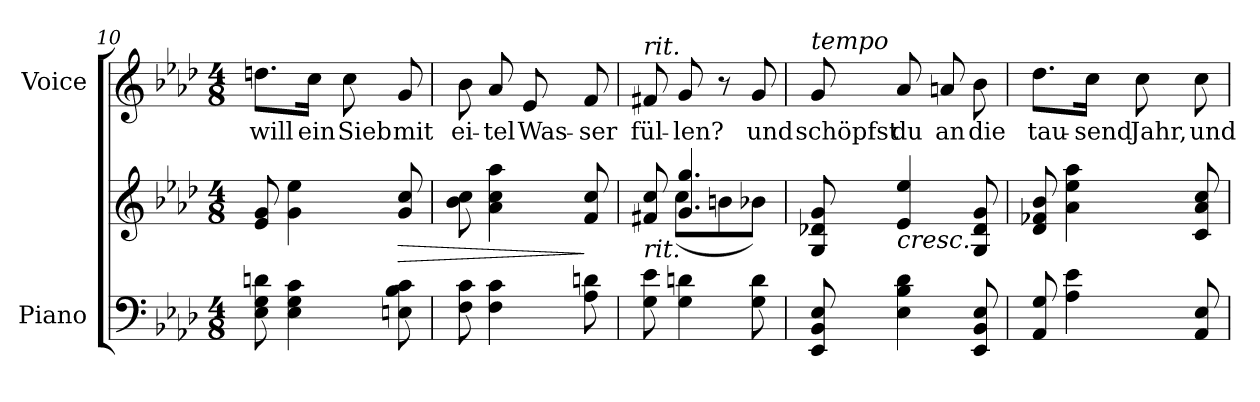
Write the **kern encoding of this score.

**kern	**kern	**dynam	**kern	**text
*part2	*part2	*part2	*part1	*part1
*staff3	*staff2	*staff2/3	*staff1	*staff1
*I"Piano	*	*	*I"Voice	*
*I'Pno	*	*	*	*
!!LO:LB:g=z
*clefF4	*clefG2	*	*clefG2	*
*k[b-e-a-d-]	*k[b-e-a-d-]	*	*k[b-e-a-d-]	*
*M4/8	*M4/8	*	*M4/8	*
=10	=10	=10	=10	=10
!	!	!	!	!LO:LY:b
8E-\ 8G\ 8dn\	8e-/ 8g/	.	8.ddn\L	will
4E-\ 4G\ 4c\	4g\ 4ee-\	.	.	.
!	!	!	!	!LO:LY:b
.	.	.	16cc\Jk	ein
!	!	!	!	!LO:LY:b
.	.	.	8cc\	Sieb
!	!	!LO:HP:b	!	!LO:LY:b
8En\ 8B-\ 8c\	8g/ 8cc/	>	8g/	mit
=11	=11	=11	=11	=11
!	!	!	!	!LO:LY:b
8F\ 8c\	8b-\ 8cc\	.	8b-\	ei-
!	!	!	!	!LO:LY:b
4F\ 4c\	4a-\ 4cc\ 4aa-\	.	8a-/	-tel
!	!	!	!	!LO:LY:b
.	.	.	8e-/	Was-
!	!	!	!	!LO:LY:b
8A-\ 8dn\	8f/ 8cc/	]	8f/	-ser
=12	=12	=12	=12	=12
*	*^	*	*	*
!	!	!	!	!LO:TX:a:i:t=rit.	!
!LO:TX:a:i:t=rit.	!	!	!	!	!
!	!	!	!	!	!LO:LY:b
8G\ 8e-\	8f#X/ 8cc/	8ryy	.	8f#X/	fül-
!	!	!	!	!	!LO:LY:b
4G\ 4dn\	4.g/ 4.gg/	(>8cc\L	.	8g/	-len?
.	.	8bn\	.	8r	.
!	!	!	!	!	!LO:LY:b
8G\ 8d\	.	8b-X\J)	.	8g/	und
=13	=13	=13	=13	=13	=13
!	!	!	!	!LO:TX:a:i:t=tempo	!
!	!	!	!	!	!LO:LY:b
*	*v	*v	*	*	*
8EE-/ 8BB-/ 8E-/	8G/ 8d-X/ 8g/	.	8g/	schöpfst
!	!LO:TX:b:i:t=cresc.	!	!	!
!	!	!	!	!LO:LY:b
4E-\ 4B-\ 4d-\	4e-/ 4ee-/	.	8a-/	du
!	!	!	!	!LO:LY:b
.	.	.	8an/	an
!	!	!	!	!LO:LY:b
8EE-/ 8BB-/ 8E-/	8G/ 8d-/ 8g/	.	8b-\	die
=14	=14	=14	=14	=14
!	!	!	!	!LO:LY:b
8AA-/ 8G/	8d-/ 8f-X/ 8b-/	.	8.dd-\L	tau-
4A-\ 4e-\	4a-\ 4ee-\ 4aa-\	.	.	.
!	!	!	!	!LO:LY:b
.	.	.	16cc\Jk	-send
!	!	!	!	!LO:LY:b
.	.	.	8cc\	Jahr,
!	!	!	!	!LO:LY:b
8AA-/ 8E-/	8c/ 8a-/ 8cc/	.	8cc\	und
=	=	=	=	=
*-	*-	*-	*-	*-
